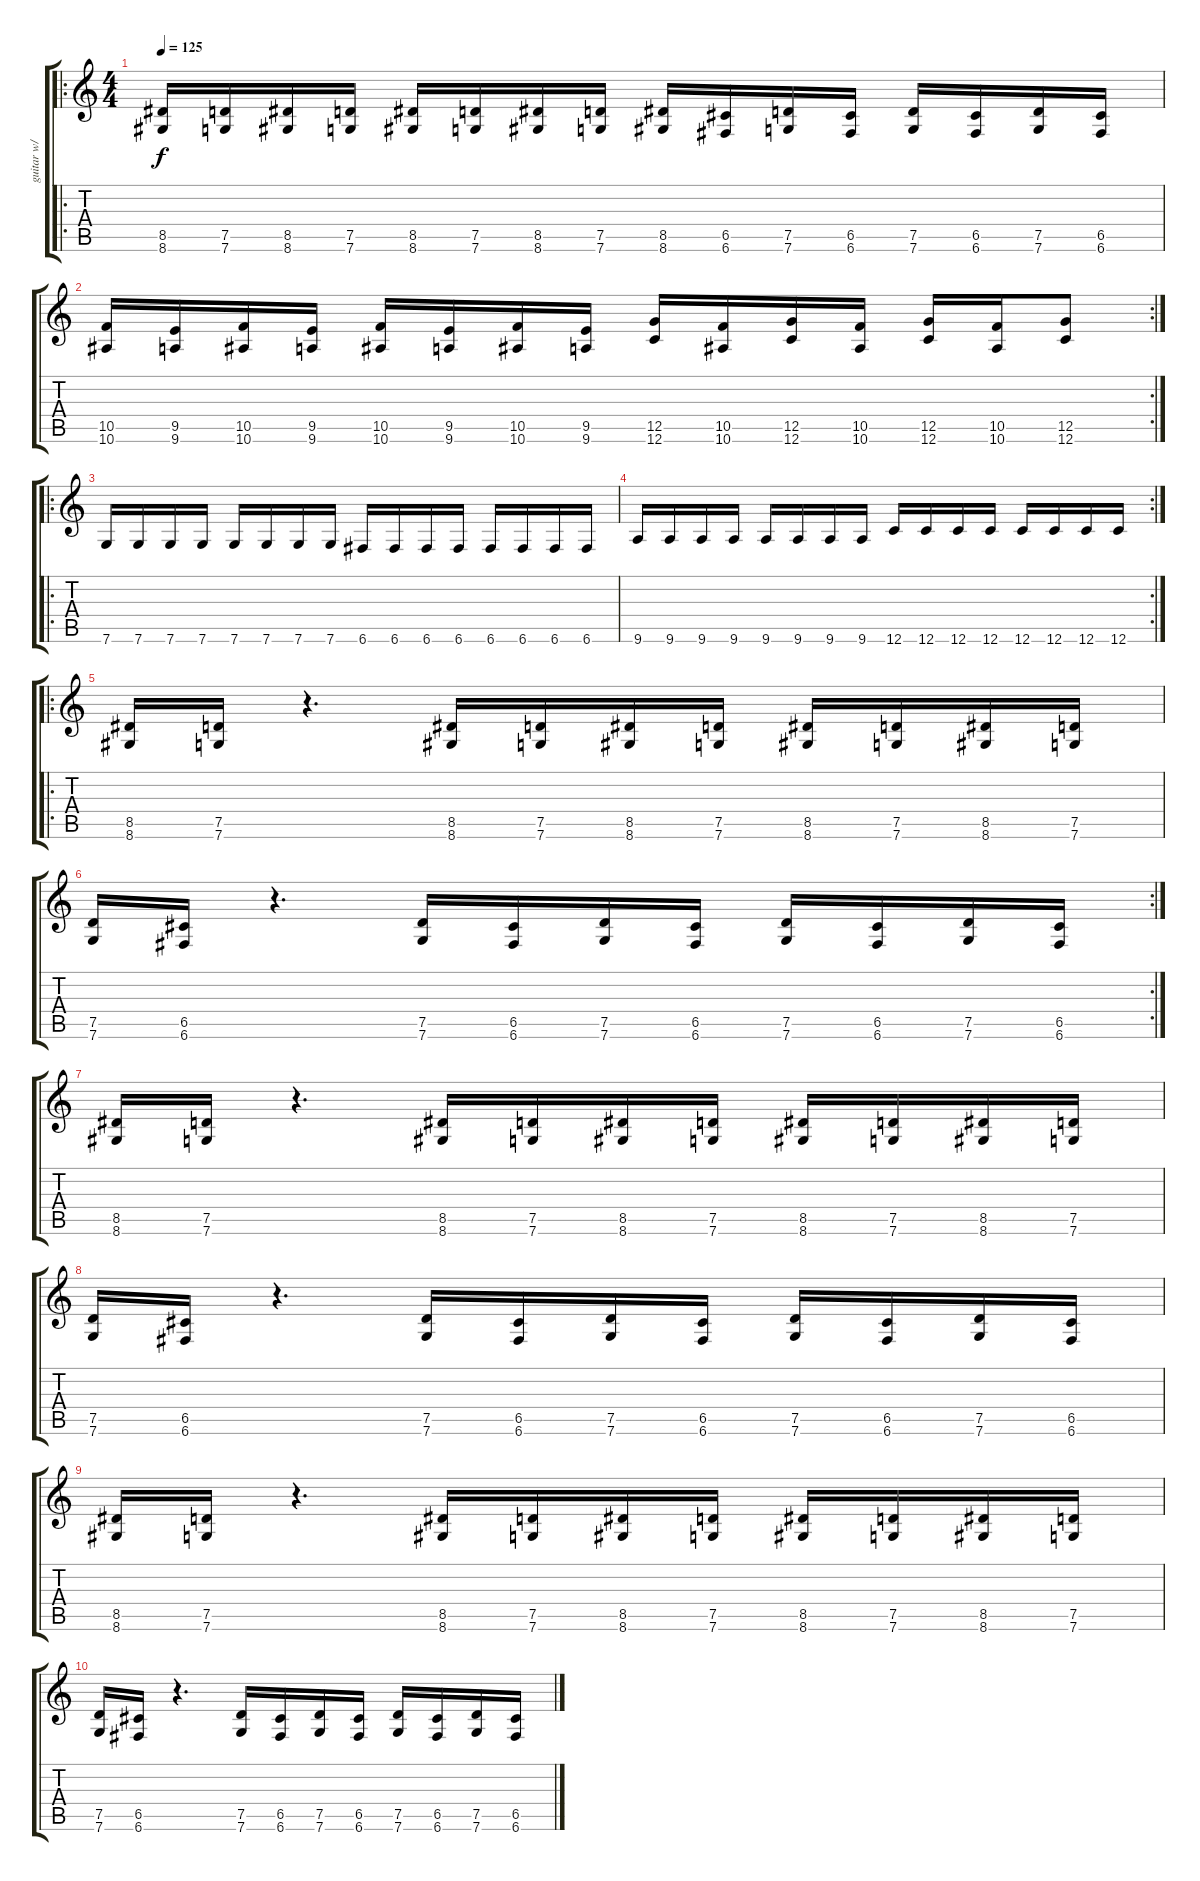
\track ("guitar w/ dist" "guitar w/ ") {instrument distortionguitar}
\staff {score tabs}
\tuning (D4 A3 F3 C3 G2 C2) {hide}
\ro
\ts (4 4)
\tempo 125
\clef g2
\ks c
(8.5 8.6).16{dy f} (7.5 7.6).16 (8.5 8.6).16 (7.5 7.6).16 (8.5 8.6).16 (7.5 7.6).16 (8.5 8.6).16 (7.5 7.6).16 (8.5 8.6).16 (6.5 6.6).16 (7.5 7.6).16 (6.5 6.6).16 (7.5 7.6).16 (6.5 6.6).16 (7.5 7.6).16 (6.5 6.6).16 |
\rc 2
(10.5 10.6).16 (9.5 9.6).16 (10.5 10.6).16 (9.5 9.6).16 (10.5 10.6).16 (9.5 9.6).16 (10.5 10.6).16 (9.5 9.6).16 (12.5 12.6).16 (10.5 10.6).16 (12.5 12.6).16 (10.5 10.6).16 (12.5 12.6).16 (10.5 10.6).16 (12.5 12.6).8 |
\ro
7.6.16 7.6.16 7.6.16 7.6.16 7.6.16 7.6.16 7.6.16 7.6.16 6.6.16 6.6.16 6.6.16 6.6.16 6.6.16 6.6.16 6.6.16 6.6.16 |
\rc 2
9.6.16 9.6.16 9.6.16 9.6.16 9.6.16 9.6.16 9.6.16 9.6.16 12.6.16 12.6.16 12.6.16 12.6.16 12.6.16 12.6.16 12.6.16 12.6.16 |
\ro
(8.5 8.6).16 (7.5 7.6).16 r.4{d} (8.5 8.6).16 (7.5 7.6).16 (8.5 8.6).16 (7.5 7.6).16 (8.5 8.6).16 (7.5 7.6).16 (8.5 8.6).16 (7.5 7.6).16 |
\rc 2
(7.5 7.6).16 (6.5 6.6).16 r.4{d} (7.5 7.6).16 (6.5 6.6).16 (7.5 7.6).16 (6.5 6.6).16 (7.5 7.6).16 (6.5 6.6).16 (7.5 7.6).16 (6.5 6.6).16 |
(8.5 8.6).16 (7.5 7.6).16 r.4{d} (8.5 8.6).16 (7.5 7.6).16 (8.5 8.6).16 (7.5 7.6).16 (8.5 8.6).16 (7.5 7.6).16 (8.5 8.6).16 (7.5 7.6).16 |
(7.5 7.6).16 (6.5 6.6).16 r.4{d} (7.5 7.6).16 (6.5 6.6).16 (7.5 7.6).16 (6.5 6.6).16 (7.5 7.6).16 (6.5 6.6).16 (7.5 7.6).16 (6.5 6.6).16 |
(8.5 8.6).16 (7.5 7.6).16 r.4{d} (8.5 8.6).16 (7.5 7.6).16 (8.5 8.6).16 (7.5 7.6).16 (8.5 8.6).16 (7.5 7.6).16 (8.5 8.6).16 (7.5 7.6).16 |
(7.5 7.6).16 (6.5 6.6).16 r.4{d} (7.5 7.6).16 (6.5 6.6).16 (7.5 7.6).16 (6.5 6.6).16 (7.5 7.6).16 (6.5 6.6).16 (7.5 7.6).16 (6.5 6.6).16
